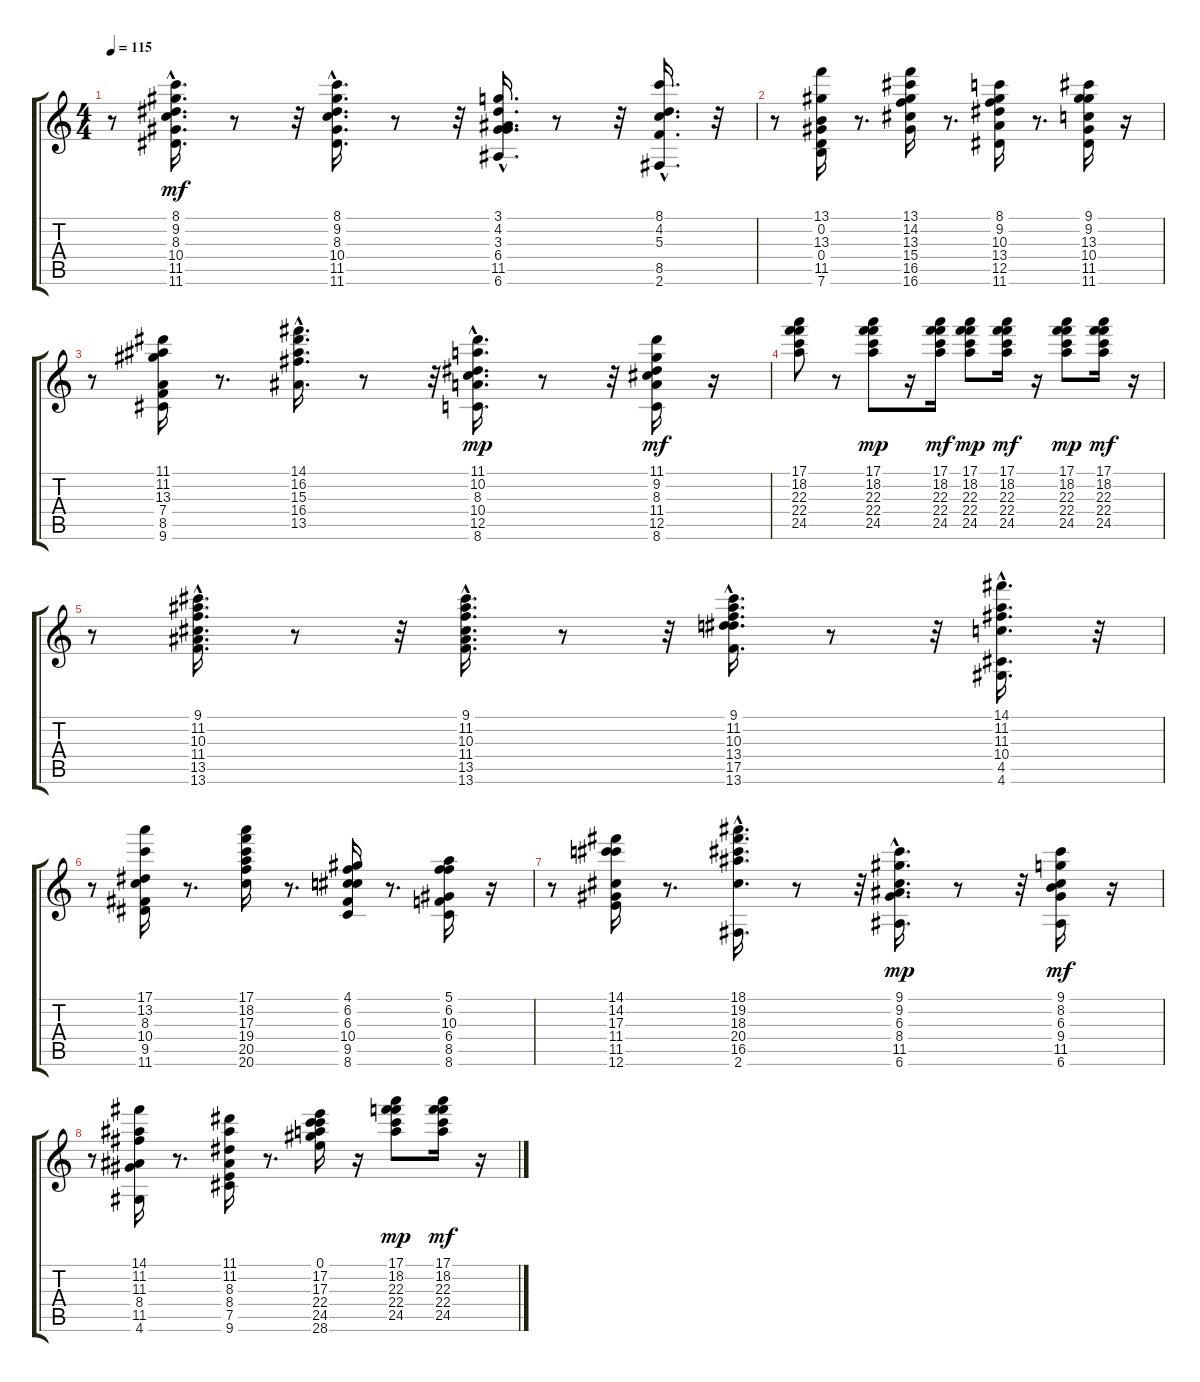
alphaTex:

\track "" {instrument electricguitarclean}
\staff {score tabs}
\tuning (E4 B3 G3 D3 A2 E2) {hide}
\ts (4 4)
\tempo 115
\clef g2
\ks c
r.8{dy mf} (8.1 9.2 8.3 10.4{hac} 11.5{hac} 11.6).16{d} r.8 r.32 (8.1 9.2 8.3 10.4{hac} 11.5 11.6).16{d} r.8 r.32 (3.1 4.2 3.3 6.4 11.5{hac} 6.6).16{d} r.8 r.32 (8.1 4.2 5.3{hac} 8.5 2.6).16{d} r.32 |
r.8 (13.1 0.2 13.3 0.4 11.5 7.6).16 r.8{d} (13.1 14.2 13.3 15.4 16.5 16.6).16 r.8{d} (8.1 9.2 10.3 13.4 12.5 11.6).16 r.8{d} (9.1 9.2 13.3 10.4 11.5 11.6).16 r.16 |
r.8 (11.1 11.2 13.3 7.4 8.5 9.6).16 r.8{d} (14.1 16.2 15.3 16.4{hac} 13.5).16{d} r.8 r.32 (11.1 10.2 8.3 10.4 12.5{hac} 8.6).16{d dy mp} r.8 r.32 (11.1 9.2 8.3 11.4 12.5 8.6).16{dy mf} r.16 |
(17.1 18.2 22.3 22.4 24.5).8 r.8 (17.1 18.2 22.3 22.4 24.5).8{dy mp} r.16 (17.1 18.2 22.3 22.4 24.5).16{dy mf} (17.1 18.2 22.3 22.4 24.5).8{dy mp} (17.1 18.2 22.3 22.4 24.5).16{dy mf} r.16 (17.1 18.2 22.3 22.4 24.5).8{dy mp} (17.1 18.2 22.3 22.4 24.5).16{dy mf} r.16 |
r.8 (9.1 11.2 10.3 11.4{hac} 13.5{hac} 13.6).16{d} r.8 r.32 (9.1 11.2 10.3 11.4{hac} 13.5 13.6).16{d} r.8 r.32 (9.1 11.2 10.3 13.4 17.5{hac} 13.6).16{d} r.8 r.32 (14.1 11.2 11.3{hac} 10.4 4.5 4.6).16{d} r.32 |
r.8 (17.1 13.2 8.3 10.4 9.5 11.6).16 r.8{d} (17.1 18.2 17.3 19.4 20.5 20.6).16 r.8{d} (4.1 6.2 6.3 10.4 9.5 8.6).16 r.8{d} (5.1 6.2 10.3 6.4 8.5 8.6).16 r.16 |
r.8 (14.1 14.2 17.3 11.4 11.5 12.6).16 r.8{d} (18.1 19.2 18.3 20.4{hac} 16.5 2.6).16{d} r.8 r.32 (9.1 9.2 6.3 8.4 11.5{hac} 6.6).16{d dy mp} r.8 r.32 (9.1 8.2 6.3 9.4 11.5 6.6).16{dy mf} r.16 |
r.8 (14.1 11.2 11.3 8.4 11.5 4.6).16 r.8{d} (11.1 11.2 8.3 8.4 7.5 9.6).16 r.8{d} (0.1 17.2 17.3 22.4 24.5 28.6).16 r.16 (17.1 18.2 22.3 22.4 24.5).8{dy mp} (17.1 18.2 22.3 22.4 24.5).16{dy mf} r.16
